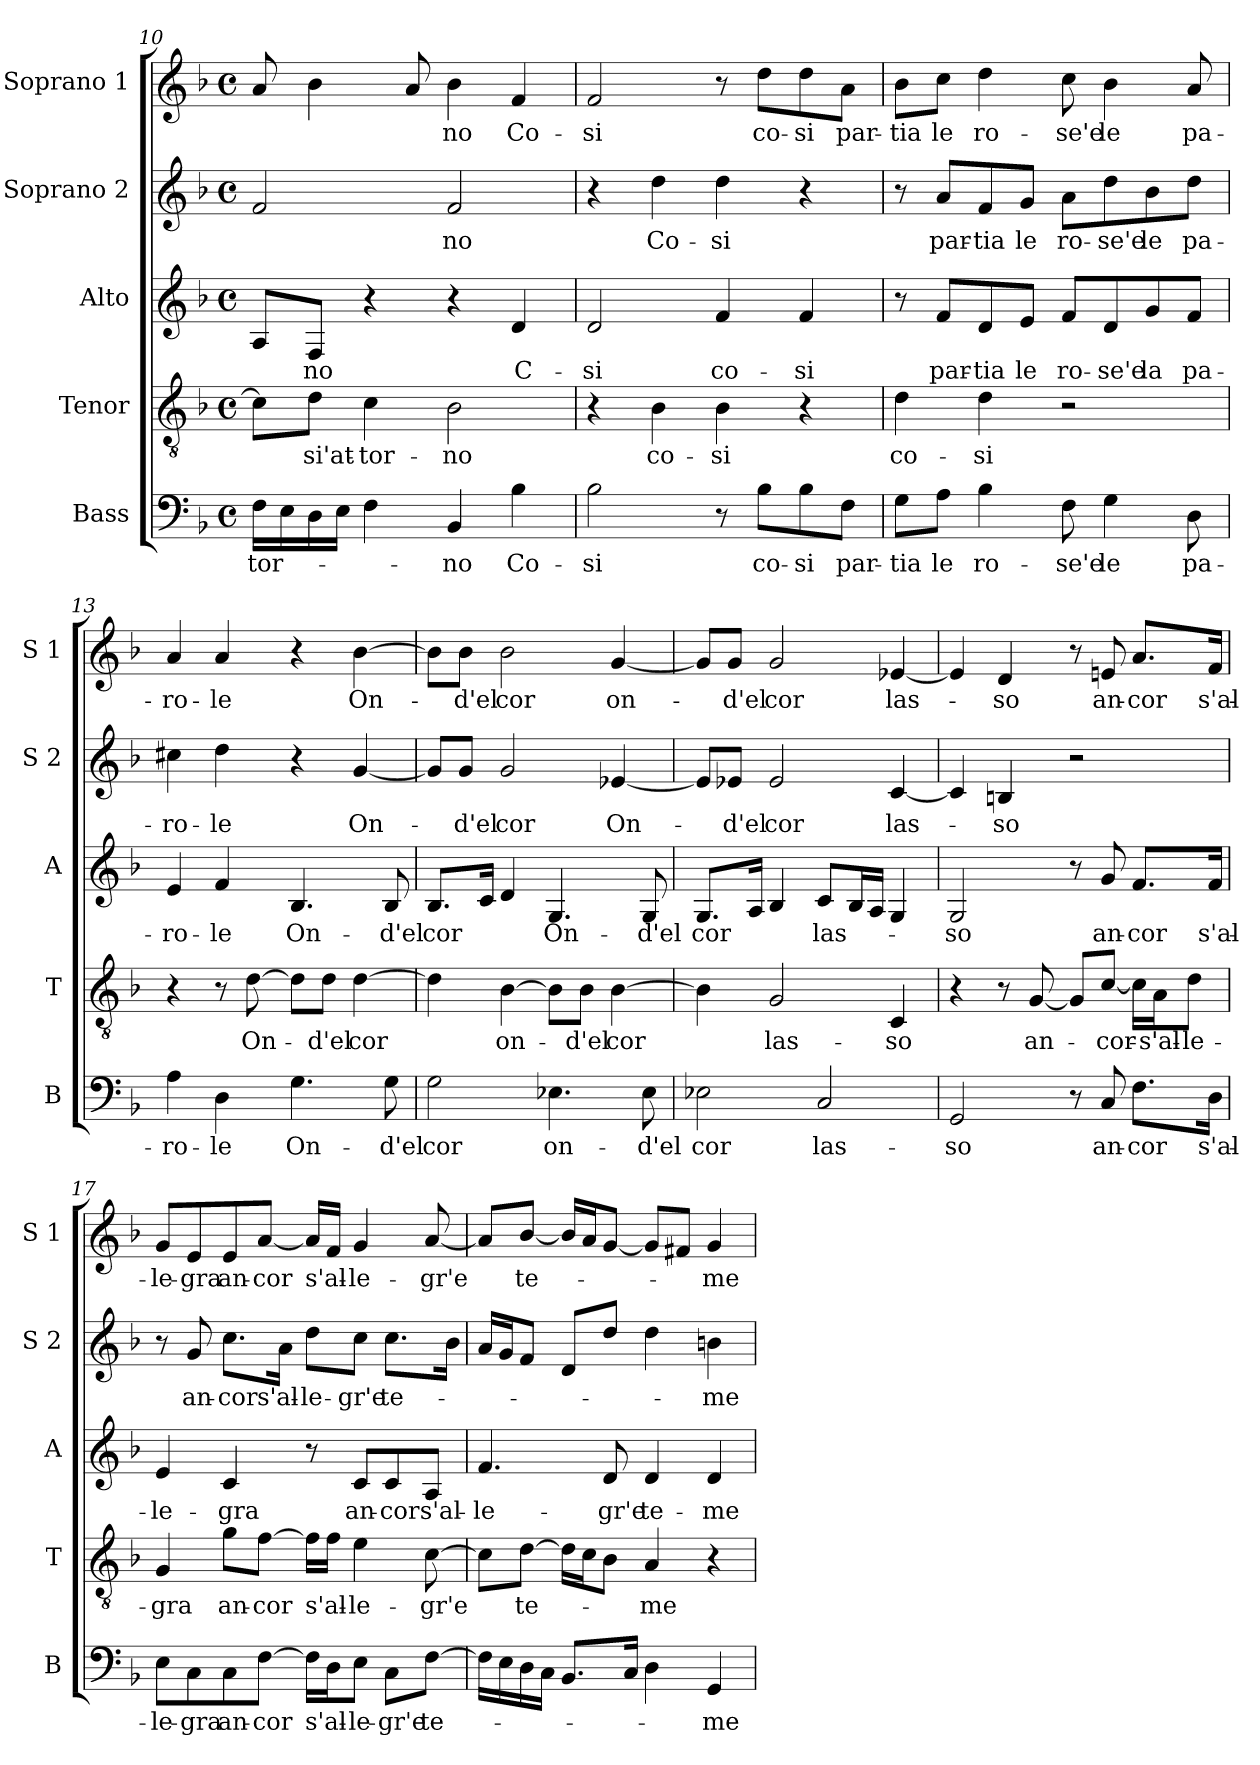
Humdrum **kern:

**kern	**text	**kern	**text	**kern	**text	**kern	**text	**kern	**text
*part5	*part5	*part4	*part4	*part3	*part3	*part2	*part2	*part1	*part1
*staff5	*staff5	*staff4	*staff4	*staff3	*staff3	*staff2	*staff2	*staff1	*staff1
*I"Bass	*	*I"Tenor	*	*I"Alto	*	*I"Soprano 2	*	*I"Soprano 1	*
*I'B	*	*I'T	*	*I'A	*	*I'S 2	*	*I'S 1	*
*clefF4	*	*clefGv2	*	*clefG2	*	*clefG2	*	*clefG2	*
*k[b-]	*	*k[b-]	*	*k[b-]	*	*k[b-]	*	*k[b-]	*
*d:	*	*d:	*	*d:	*	*d:	*	*d:	*
*M4/4	*	*M4/4	*	*M4/4	*	*M4/4	*	*M4/4	*
*met(c)	*	*met(c)	*	*met(c)	*	*met(c)	*	*met(c)	*
=10	=10	=10	=10	=10	=10	=10	=10	=10	=10
16F\LL	-tor-	8c\L]	.	8A/L	.	2f/	.	8a/	.
16E\	.	.	.	.	.	.	.	.	.
16D\	.	8d\J	-si'at-	8F/J	-no	.	.	4b-\	.
16E\JJ	.	.	.	.	.	.	.	.	.
4F\	.	4c\	-tor-	4r	.	.	.	.	.
.	.	.	.	.	.	.	.	8a/	.
4BB-/	-no	2B-\	-no	4r	.	2f/	-no	4b-\	-no
4B-\	Co-	.	.	4d/	C-	.	.	4f/	Co-
=11	=11	=11	=11	=11	=11	=11	=11	=11	=11
2B-\	-si	4r	.	2d/	-si	4r	.	2f/	-si
.	.	4B-\	co-	.	.	4dd\	Co-	.	.
8r	.	4B-\	-si	4f/	co-	4dd\	-si	8r	.
8B-\L	co-	.	.	.	.	.	.	8dd\L	co-
8B-\	-si	4r	.	4f/	-si	4r	.	8dd\	-si
8F\J	par-	.	.	.	.	.	.	8a\J	par-
!!LO:PB:g=z
=12	=12	=12	=12	=12	=12	=12	=12	=12	=12
8G\L	-tia	4d\	co-	8r	.	8r	.	8b-\L	-tia
8A\J	le	.	.	8f/L	par-	8a/L	par-	8cc\J	le
4B-\	ro-	4d\	-si	8d/	-tia	8f/	-tia	4dd\	ro-
.	.	.	.	8e/J	le	8g/J	le	.	.
8F\	-se'e	2r	.	8f/L	ro-	8a\L	ro-	8cc\	-se'e
4G\	le	.	.	8d/	-se'e	8dd\	-se'e	4b-\	le
.	.	.	.	8g/	la	8b-\	le	.	.
8D\	pa-	.	.	8f/J	pa-	8dd\J	pa-	8a/	pa-
=13	=13	=13	=13	=13	=13	=13	=13	=13	=13
4A\	-ro-	4r	.	4e/	-ro-	4cc#X\	-ro-	4a/	-ro-
4D\	-le	8r	.	4f/	-le	4dd\	-le	4a/	-le
.	.	[8d\	On-	.	.	.	.	.	.
4.G\	On-	8d\L]	.	4.B-/	On-	4r	.	4r	.
.	.	8d\J	-d'el	.	.	.	.	.	.
.	.	[4d\	cor	.	.	[4g/	On-	[4b-\	On-
8G\	-d'el	.	.	8B-/	-d'el	.	.	.	.
=14	=14	=14	=14	=14	=14	=14	=14	=14	=14
2G\	cor	4d\]	.	8.B-/L	cor	8g/L]	.	8b-\L]	.
.	.	.	.	.	.	8g/J	-d'el	8b-\J	-d'el
.	.	.	.	16c/Jk	.	.	.	.	.
.	.	[4B-\	on-	4d/	.	2g/	cor	2b-\	cor
4.E-X\	on-	8B-\L]	.	4.G/	On-	.	.	.	.
.	.	8B-\J	-d'el	.	.	.	.	.	.
.	.	[4B-\	cor	.	.	[4e-X/	On-	[4g/	on-
8E-\	-d'el	.	.	8G/	-d'el	.	.	.	.
=15	=15	=15	=15	=15	=15	=15	=15	=15	=15
2E-X\	cor	4B-\]	.	8.G/L	cor	8e-/L]	.	8g/L]	.
.	.	.	.	.	.	8e-X/J	-d'el	8g/J	-d'el
.	.	.	.	16A/Jk	.	.	.	.	.
.	.	2G/	las-	4B-/	.	2e-/	cor	2g/	cor
2C/	las-	.	.	8c/L	las-	.	.	.	.
.	.	.	.	16B-/L	.	.	.	.	.
.	.	.	.	16A/JJ	.	.	.	.	.
.	.	4C/	-so	4G/	.	[4c/	las-	[4e-X/	las-
!!LO:LB:g=z
=16	=16	=16	=16	=16	=16	=16	=16	=16	=16
2GG/	-so	4r	.	2G/	-so	4c/]	.	4e-/]	.
.	.	8r	.	.	.	4Bn/	-so	4d/	-so
.	.	[8G/	an-	.	.	.	.	.	.
8r	.	8G/L]	.	8r	.	2r	.	8r	.
8C/	an-	[8c/J	-cor-	8g/	an-	.	.	8en/	an-
8.F\L	-cor	16c\LL]	.	8.f/L	-cor	.	.	8.a/L	-cor
.	.	16A\J	-s'al-	.	.	.	.	.	.
.	.	8d\J	-le-	.	.	.	.	.	.
16D\Jk	s'al-	.	.	16f/Jk	s'al-	.	.	16f/Jk	s'al-
=17	=17	=17	=17	=17	=17	=17	=17	=17	=17
8E\L	-le-	4G/	-gra	4e/	-le-	8r	.	8g/L	-le-
8C\	-gra	.	.	.	.	8g/	an-	8e/	-gra
8C\	an-	8g\L	an-	4c/	-gra	8.cc\L	-cor	8e/	an-
[8F\J	-cor	[8f\J	-cor	.	.	.	.	[8a/J	-cor
.	.	.	.	.	.	16a\Jk	s'al-	.	.
16F\LL]	.	16f\LL]	.	8r	.	8dd\L	-le-	16a/LL]	.
16D\J	s'al-	16f\JJ	s'al-	.	.	.	.	16f/JJ	s'al-
8E\J	-le-	4e\	-le-	8c/L	an-	8cc\J	-gr'e	4g/	-le-
8C\L	-gr'e	.	.	8c/	-cor	8.cc\L	te-	.	.
[8F\J	te-	[8c\	-gr'e	8A/J	s'al-	.	.	[8a/	-gr'e
.	.	.	.	.	.	16b-\Jk	.	.	.
=18	=18	=18	=18	=18	=18	=18	=18	=18	=18
16F\LL]	.	8c\L]	.	4.f/	-le-	16a/LL	.	8a/L]	.
16E\	.	.	.	.	.	16g/J	.	.	.
16D\	.	[8d\J	te-	.	.	8f/J	.	[8b-/J	te-
16C\JJ	.	.	.	.	.	.	.	.	.
8.BB-/L	.	16d\LL]	.	.	.	8d/L	.	16b-/LL]	.
.	.	16c\J	.	.	.	.	.	16a/J	.
.	.	8B-\J	.	8d/	-gr'e	8dd/J	.	[8g/J	.
16C/Jk	.	.	.	.	.	.	.	.	.
4D\	.	4A/	-me	4d/	te-	4dd\	.	8g/L]	.
.	.	.	.	.	.	.	.	8f#X/J	.
4GG/	-me	4r	.	4d/	-me	4bn\	-me	4g/	-me
=	=	=	=	=	=	=	=	=	=
*-	*-	*-	*-	*-	*-	*-	*-	*-	*-
